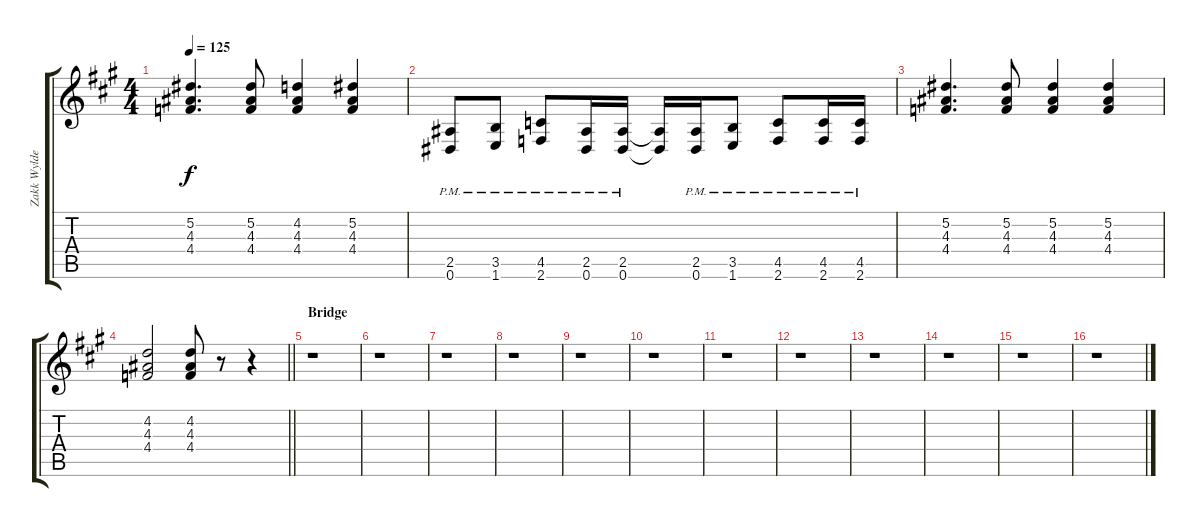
\track ("Zakk Wylde - Rhytm Guitar II" "Zakk Wylde") {instrument overdrivenguitar}
\staff {score tabs}
\tuning (Eb4 Bb3 Gb3 Db3 Ab2 Eb2) {hide}
\ts (4 4)
\tempo 125
\clef g2
\ks a
(5.2 4.3 4.4).4{d dy f} (5.2 4.3 4.4).8 (4.2 4.3 4.4).4 (5.2 4.3 4.4).4 |
(2.5{pm} 0.6{pm}).8 (3.5{pm} 1.6{pm}).8 (4.5{pm} 2.6{pm}).8 (2.5{pm} 0.6{pm}).16 (2.5{pm} 0.6{pm}).16 (2.5{t} 0.6{t}).16 (2.5{pm} 0.6{pm}).16 (3.5{pm} 1.6{pm}).8 (4.5{pm} 2.6{pm}).8 (4.5{pm} 2.6{pm}).16 (4.5{pm} 2.6{pm}).16 |
(5.2 4.3 4.4).4{d} (5.2 4.3 4.4).8 (5.2 4.3 4.4).4 (5.2 4.3 4.4).4 |
\barLineRight lightlight
(4.2 4.3 4.4).2 (4.2 4.3 4.4).8 r.8 r.4 |
\section ("" "Bridge")
r.1 |
r.1 |
r.1 |
r.1 |
r.1 |
r.1 |
r.1 |
r.1 |
r.1 |
r.1 |
r.1 |
r.1
